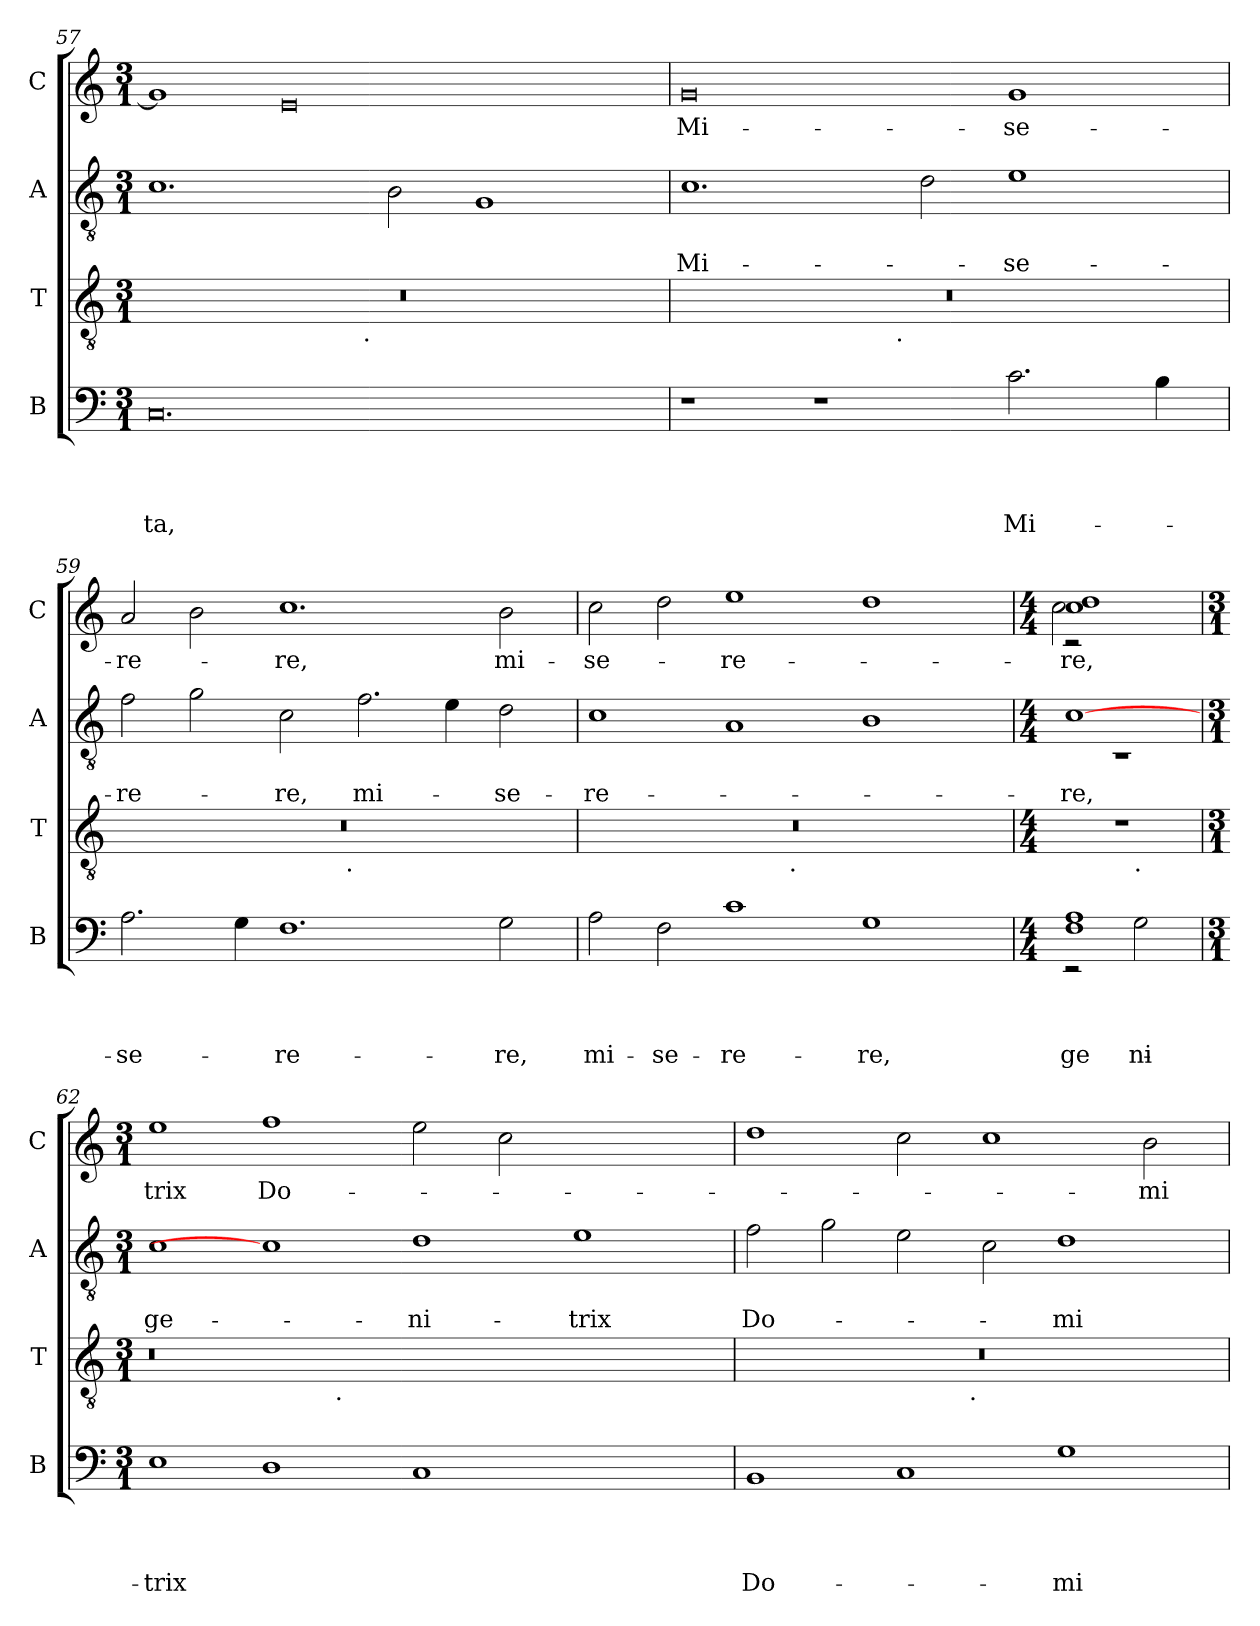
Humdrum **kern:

**kern	**text	**text	**text	**text	**kern	**kern	**text	**text	**kern	**text
*part4	*part4	*part4	*part4	*part4	*part3	*part2	*part2	*part2	*part1	*part1
*staff4	*staff4	*staff4	*staff4	*staff4	*staff3	*staff2	*staff2	*staff2	*staff1	*staff1
*I"B	*	*	*	*	*I"T	*I"A	*	*	*I"C	*
*I'B	*	*	*	*	*I'T	*I'A	*	*	*I'C	*
*clefF4	*	*	*	*	*clefGv2	*clefGv2	*	*	*clefG2	*
*k[]	*	*	*	*	*k[]	*k[]	*	*	*k[]	*
*C:	*	*	*	*	*C:	*C:	*	*	*C:	*
*M3/1	*	*	*	*	*M3/1	*M3/1	*	*	*M3/1	*
=57	=57	=57	=57	=57	=57	=57	=57	=57	=57	=57
!	!	!	!	!LO:LY:b	!	!	!	!	!	!
*	*	*	*	*	*^	*	*	*	*	*
0.C	.	.	.	-ta,	0.r	1ryy	1.c	.	.	1g]	.
.	.	.	.	.	.	4..ryy	.	.	.	0e	.
!	!	!	!	!	!	!LO:TX:b:t=.	!	!	!	!	!
.	.	.	.	.	.	1ryy	.	.	.	.	.
.	.	.	.	.	.	.	2B\	.	.	.	.
.	.	.	.	.	.	.	1G	.	.	.	.
.	.	.	.	.	.	2ryy	.	.	.	.	.
.	.	.	.	.	.	16ryy	.	.	.	.	.
=58	=58	=58	=58	=58	=58	=58	=58	=58	=58	=58	=58
!	!	!	!	!	!	!	!	!	!LO:LY:b	!	!LO:LY:b
1r	.	.	.	.	0.r	1ryy	1.c	.	Mi-	0g	Mi-
1r	.	.	.	.	.	4..ryy	.	.	.	.	.
!	!	!	!	!	!	!LO:TX:b:t=.	!	!	!	!	!
.	.	.	.	.	.	1ryy	.	.	.	.	.
.	.	.	.	.	.	.	2d\	.	.	.	.
!	!	!	!	!LO:LY:b	!	!	!	!	!LO:LY:b	!	!LO:LY:b
2.c\	.	.	.	Mi-	.	.	1e	.	-se-	1g	-se-
.	.	.	.	.	.	2ryy	.	.	.	.	.
4B\	.	.	.	.	.	.	.	.	.	.	.
.	.	.	.	.	.	16ryy	.	.	.	.	.
=59	=59	=59	=59	=59	=59	=59	=59	=59	=59	=59	=59
!	!	!	!	!LO:LY:b	!	!	!	!	!LO:LY:b	!	!LO:LY:b
2.A\	.	.	.	-se-	0.r	1ryy	2f\	.	-re-	2a/	-re-
.	.	.	.	.	.	.	2g\	.	.	2b\	.
4G\	.	.	.	.	.	.	.	.	.	.	.
!	!	!	!	!LO:LY:b	!	!	!	!	!LO:LY:b	!	!LO:LY:b
1.F	.	.	.	-re-	.	4...ryy	2c\	.	-re,	1.cc	-re,
!	!	!	!	!	!	!LO:TX:b:t=.	!	!	!	!	!
.	.	.	.	.	.	1ryy	.	.	.	.	.
!	!	!	!	!	!	!	!	!	!LO:LY:b	!	!
.	.	.	.	.	.	.	2.f\	.	mi-	.	.
.	.	.	.	.	.	.	4e\	.	.	.	.
.	.	.	.	.	.	2ryy	.	.	.	.	.
!	!	!	!	!LO:LY:b	!	!	!	!	!LO:LY:b	!	!LO:LY:b
2G\	.	.	.	-re,	.	.	2d\	.	-se-	2b\	mi-
.	.	.	.	.	.	32ryy	.	.	.	.	.
=60	=60	=60	=60	=60	=60	=60	=60	=60	=60	=60	=60
!	!	!	!	!LO:LY:b	!	!	!	!	!LO:LY:b	!	!LO:LY:b
2A\	.	.	.	mi-	0.r	1ryy	1c	.	-re-	2cc\	-se-
!	!	!	!	!LO:LY:b	!	!	!	!	!	!	!
2F\	.	.	.	-se-	.	.	.	.	.	2dd\	.
!	!	!	!	!LO:LY:b	!	!	!	!	!	!	!LO:LY:b
1c	.	.	.	-re-	.	4..ryy	1A	.	.	1ee	-re-
!	!	!	!	!	!	!LO:TX:b:t=.	!	!	!	!	!
.	.	.	.	.	.	1ryy	.	.	.	.	.
!	!	!	!	!LO:LY:b	!	!	!	!	!	!	!
1G	.	.	.	-re,	.	.	1B	.	.	1dd	.
.	.	.	.	.	.	2ryy	.	.	.	.	.
.	.	.	.	.	.	16ryy	.	.	.	.	.
!!LO:LB:g=z
=61	=61	=61	=61	=61	=61	=61	=61	=61	=61	=61	=61
*M4/4	*	*	*	*	*M4/4	*	*M4/4	*	*	*M4/4	*
!	!	!	!	!LO:LY:b	!	!	!	!	!LO:LY:b	!	!LO:LY:b
*^	*	*	*	*	*	*	*^	*	*	*^	*
*	*	*	*	*	*	*	*	*	*	*	*	*	*^	*
!	!	!	!	!	!	!	!	!	!	!	!	!	!	!	!LO:LY:b
1F 1A	2rEE	.	.	.	ge-	1r	2ryy	[1c	1rC	.	-re,	1cc 1dd	2rc	2cc\	-re,
!	!	!	!	!	!	!	!LO:TX:b:t=.	!	!	!	!	!	!	!	!
!	!	!	!	!	!LO:LY:b	!	!	!	!	!	!	!	!	!	!
.	2G\	.	.	.	-ni-	.	2ryy	.	.	.	.	.	2ryy	2ryy	.
*	*	*	*	*	*	*	*	*v	*v	*	*	*	*	*	*
*v	*v	*	*	*	*	*	*	*	*	*	*v	*v	*v	*
=62	=62	=62	=62	=62	=62	=62	=62	=62	=62	=62	=62
*M3/1	*	*	*	*	*M3/1	*	*M3/1	*	*	*M3/1	*
*^	*	*	*	*	*	*	*	*	*	*^	*
*	*	*	*	*	*	*	*	*	*	*	*	*^	*
!	!	!	!	!	!LO:LY:b	!	!	!	!	!LO:LY:b	!	!	!	!LO:LY:b
*v	*v	*	*	*	*	*	*	*	*	*	*v	*v	*v	*
1E	.	.	.	-trix	0.r	1ryy	1c	.	ge-	1ee	trix
!	!	!	!	!	!	!	!	!	!	!	!LO:LY:b
1D	.	.	.	.	.	4...ryy	1c]	.	.	1ff	Do-
!	!	!	!	!	!	!LO:TX:b:t=.	!	!	!	!	!
.	.	.	.	.	.	1ryy	.	.	.	.	.
!	!	!	!	!	!	!	!	!	!LO:LY:b	!	!
1C	.	.	.	.	.	.	1d	.	-ni-	2ee\	.
.	.	.	.	.	.	1ryy	.	.	.	.	.
.	.	.	.	.	.	.	.	.	.	2cc\	.
!	!	!	!	!	!	!	!	!	!LO:LY:b	!	!
1ryy	.	.	.	.	1ryy	.	1e	.	-trix	1ryy	.
.	.	.	.	.	.	2ryy	.	.	.	.	.
.	.	.	.	.	.	32ryy	.	.	.	.	.
=63	=63	=63	=63	=63	=63	=63	=63	=63	=63	=63	=63
!	!	!	!	!LO:LY:b	!	!	!	!	!LO:LY:b	!	!
1BB	.	.	.	Do-	0.r	1ryy	2f\	.	Do-	1dd	.
.	.	.	.	.	.	.	2g\	.	.	.	.
1C	.	.	.	.	.	4...ryy	2e\	.	.	2cc\	.
!	!	!	!	!	!	!LO:TX:b:t=.	!	!	!	!	!
.	.	.	.	.	.	1ryy	.	.	.	.	.
.	.	.	.	.	.	.	2c\	.	.	1cc	.
!	!	!	!	!LO:LY:b	!	!	!	!	!LO:LY:b	!	!
1G	.	.	.	-mi-	.	.	1d	.	-mi-	.	.
.	.	.	.	.	.	2ryy	.	.	.	.	.
!	!	!	!	!	!	!	!	!	!	!	!LO:LY:b
.	.	.	.	.	.	.	.	.	.	2b\	-mi-
.	.	.	.	.	.	32ryy	.	.	.	.	.
*	*	*	*	*	*v	*v	*	*	*	*	*
=	=	=	=	=	=	=	=	=	=	=
*-	*-	*-	*-	*-	*-	*-	*-	*-	*-	*-
